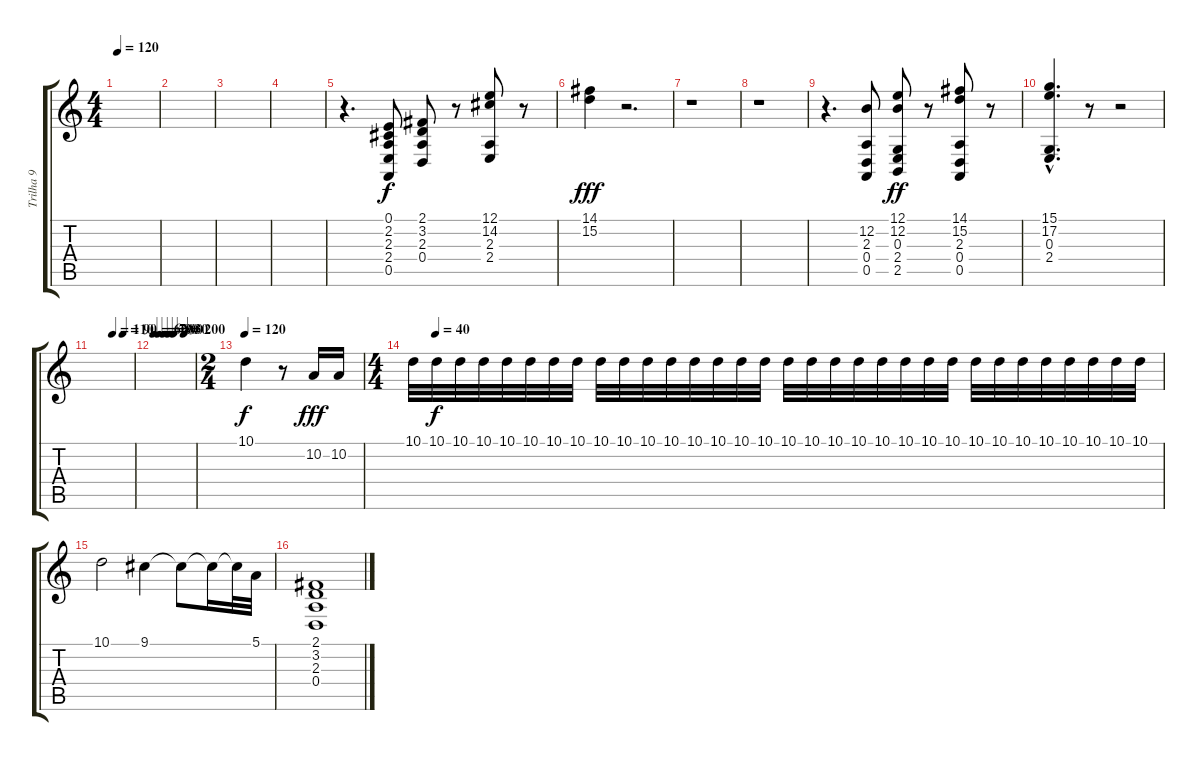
\track ("Trilha 9" "Trilha 9") {instrument orchestrahit}
\staff {score tabs}
\tuning (E4 B3 G3 D3 A2 E2) {hide}
\ts (4 4)
\tempo 120
\clef g2
\ks c
|
|
|
|
r.4{d} (0.1 2.2 2.3 2.4 0.5).8 (2.1 3.2 2.3 0.4).8 r.8 (12.1 14.2 2.3 2.4).8 r.8 |
(14.1 15.2).4{dy fff} r.2{d} |
r.1 |
r.1 |
r.4{d} (12.2 2.3 0.4 0.5).8 (12.1 12.2 0.3 2.4 2.5).8{dy ff} r.8 (14.1 15.2 2.3 0.4 0.5).8 r.8 |
(15.1{hac} 17.2{hac} 0.3{hac} 2.4{hac}).4{d} r.8 r.2 |
\tempo (110 0.5)
\tempo (90 0.75)
|
\tempo 60
\tempo (70 0.125)
\tempo (80 0.25)
\tempo (90 0.375)
\tempo (30 0.5)
\tempo (200 0.75)
|
\ts (2 4)
\tempo 120
10.1.4{dy f} r.8 10.2.16{dy fff} 10.2.16 |
\ts (4 4)
\tempo (40 0.03125)
10.1.32 10.1.32{dy f} 10.1.32 10.1.32 10.1.32 10.1.32 10.1.32 10.1.32 10.1.32 10.1.32 10.1.32 10.1.32 10.1.32 10.1.32 10.1.32 10.1.32 10.1.32 10.1.32 10.1.32 10.1.32 10.1.32 10.1.32 10.1.32 10.1.32 10.1.32 10.1.32 10.1.32 10.1.32 10.1.32 10.1.32 10.1.32 10.1.32 |
10.1.2 9.1.4 9.1{t}.8 9.1{t}.16 9.1{t}.32 5.1.32 |
(2.1 3.2 2.3 0.4).1
